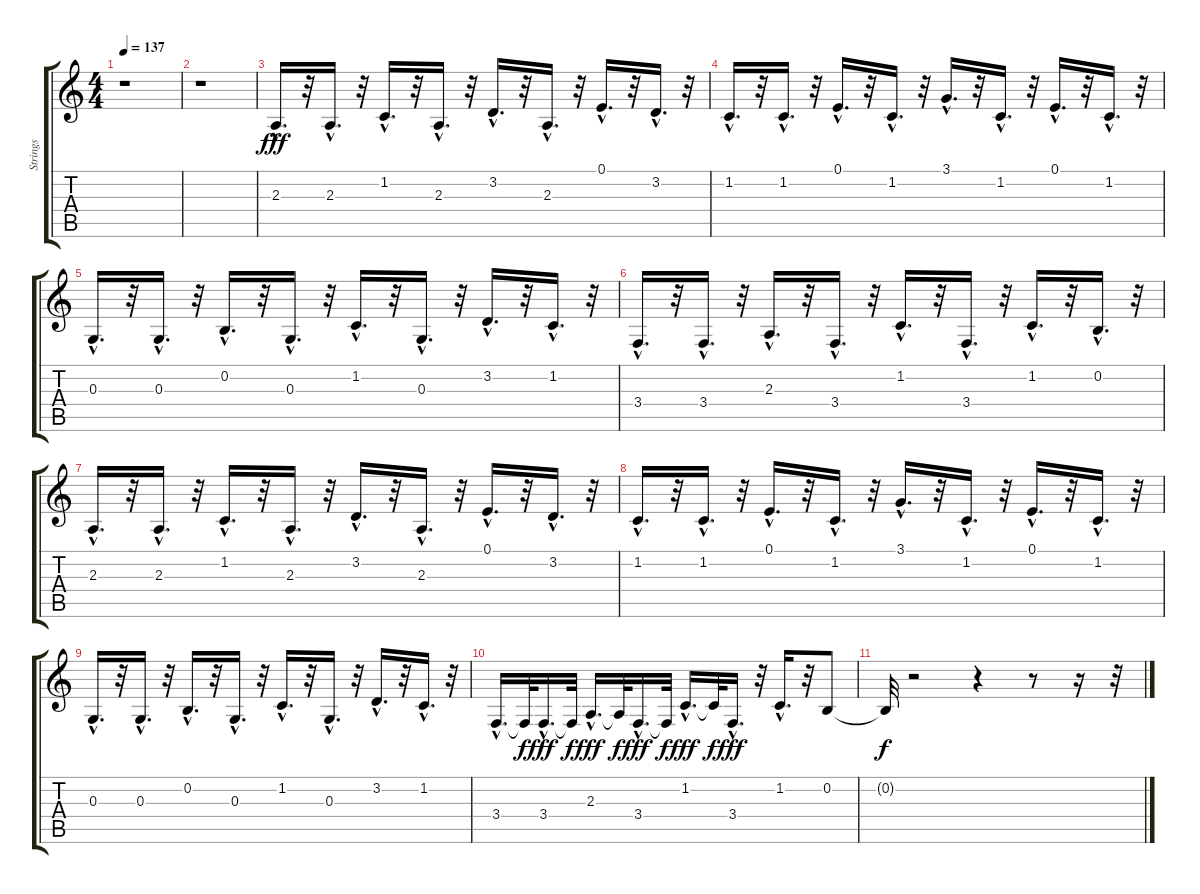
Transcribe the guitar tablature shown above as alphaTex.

\track ("Strings" "Strings") {instrument stringensemble1}
\staff {score tabs}
\tuning (E4 B3 G3 D3 A2 E2) {hide}
\ts (4 4)
\tempo 137
\clef g2
\ks c
r.1{dy fff} |
r.1 |
2.3{hac}.16{d} r.32 2.3{hac}.16{d} r.32 1.2{hac}.16{d} r.32 2.3{hac}.16{d} r.32 3.2{hac}.16{d} r.32 2.3{hac}.16{d} r.32 0.1{hac}.16{d} r.32 3.2{hac}.16{d} r.32 |
1.2{hac}.16{d} r.32 1.2{hac}.16{d} r.32 0.1{hac}.16{d} r.32 1.2{hac}.16{d} r.32 3.1{hac}.16{d} r.32 1.2{hac}.16{d} r.32 0.1{hac}.16{d} r.32 1.2{hac}.16{d} r.32 |
0.3{hac}.16{d} r.32 0.3{hac}.16{d} r.32 0.2{hac}.16{d} r.32 0.3{hac}.16{d} r.32 1.2{hac}.16{d} r.32 0.3{hac}.16{d} r.32 3.2{hac}.16{d} r.32 1.2{hac}.16{d} r.32 |
3.4{hac}.16{d} r.32 3.4{hac}.16{d} r.32 2.3{hac}.16{d} r.32 3.4{hac}.16{d} r.32 1.2{hac}.16{d} r.32 3.4{hac}.16{d} r.32 1.2{hac}.16{d} r.32 0.2{hac}.16{d} r.32 |
2.3{hac}.16{d} r.32 2.3{hac}.16{d} r.32 1.2{hac}.16{d} r.32 2.3{hac}.16{d} r.32 3.2{hac}.16{d} r.32 2.3{hac}.16{d} r.32 0.1{hac}.16{d} r.32 3.2{hac}.16{d} r.32 |
1.2{hac}.16{d} r.32 1.2{hac}.16{d} r.32 0.1{hac}.16{d} r.32 1.2{hac}.16{d} r.32 3.1{hac}.16{d} r.32 1.2{hac}.16{d} r.32 0.1{hac}.16{d} r.32 1.2{hac}.16{d} r.32 |
0.3{hac}.16{d} r.32 0.3{hac}.16{d} r.32 0.2{hac}.16{d} r.32 0.3{hac}.16{d} r.32 1.2{hac}.16{d} r.32 0.3{hac}.16{d} r.32 3.2{hac}.16{d} r.32 1.2{hac}.16{d} r.32 |
3.4{hac}.16{d} 3.4{t}.32{dy f} 3.4{hac}.16{d dy fff} 3.4{t}.32{dy f} 2.3{hac}.16{d dy fff} 2.3{t}.32{dy f} 3.4{hac}.16{d dy fff} 3.4{t}.32{dy f} 1.2{hac}.16{d dy fff} 1.2{t}.32{dy f} 3.4{hac}.16{d dy fff} r.32 1.2{hac}.16{d} r.32 0.2.8 |
0.2{t}.32{dy f} r.2 r.4 r.8 r.16 r.32
